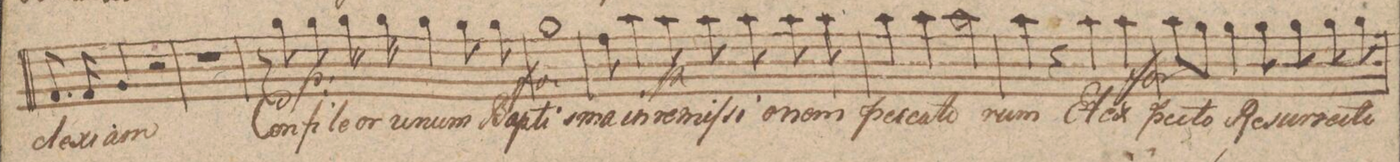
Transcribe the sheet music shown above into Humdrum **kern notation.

**kern	**text	**dynam
*I"Canto	*	*
*clefC1	*	*
*k[f#c#g#d#]	*	*
*met(c)	*	*
*M4/4	*	*
8.d#/	-cle-	.
16d#/	-si-	.
4e/	-am	.
2r	.	.
=157	=157	=157
1r	.	.
=158	=158	=158
8r	.	.
8ee\	Con-	.
8ee\	-fi-	p
16ee\	-te-	.
16ee\	-or	.
4ee\	u-	.
8ee\	-num	.
8ee\	Bap-	.
=159	=159	=159
1ee	-tis-	f
=160	=160	=160
8dd#\	-ma	.
4ff#\	in	.
8ff#\	re-	p
8ff#\	-mi-	.
8ff#\	-si-	.
8ff#\	-o-	.
8ff#\	-nem	.
=161	=161	=161
4ff#\	pec-	.
4ff#\	-ca-	.
2ff#\	-to-	.
=162	=162	=162
4ff#\	-rum	.
4r	.	.
4ff#\	Et	.
4ff#\	ex-	.
=163	=163	=163
8ff#\L	-pec-	f
8ee\J	.	.
4ee\	-to	.
8ee\	Re-	.
8ee\	-sur-	.
8ee\	-rec-	.
8ee\	-ti-	.
=164	=164	=164
*-	*-	*-
